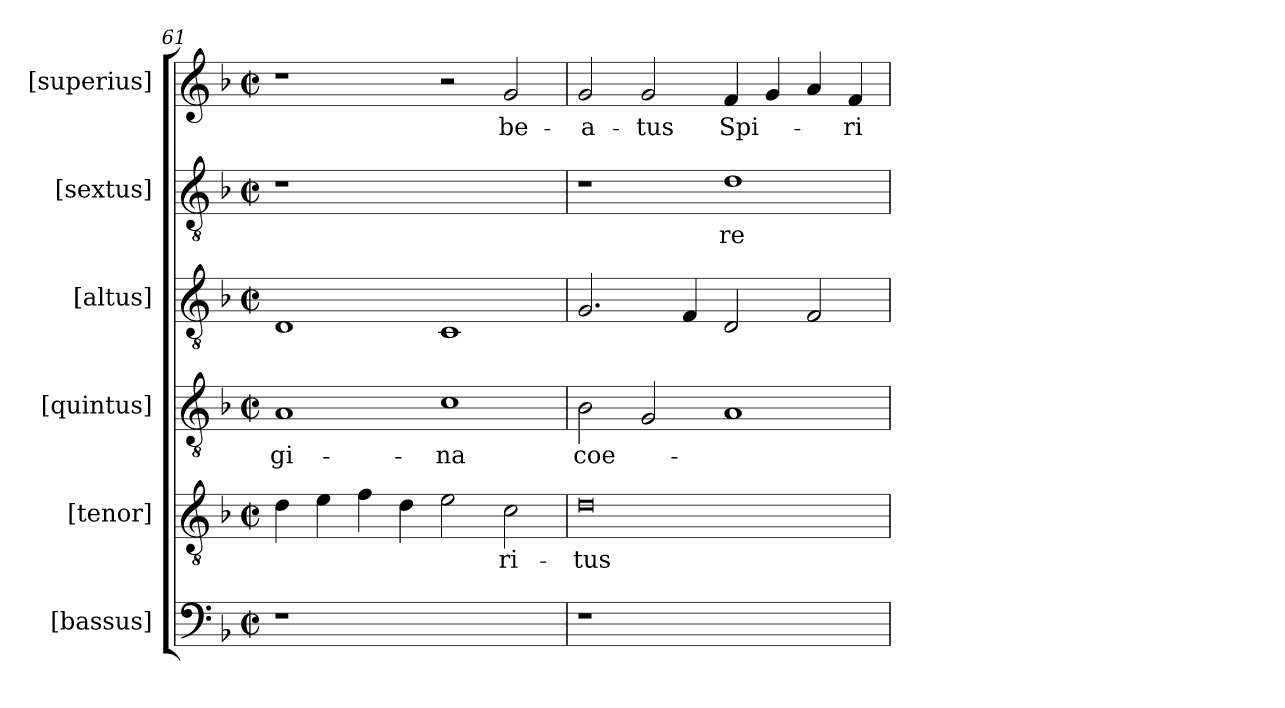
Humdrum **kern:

**kern	**kern	**text	**kern	**text	**kern	**kern	**text	**kern	**text
*part6	*part5	*part5	*part4	*part4	*part3	*part2	*part2	*part1	*part1
*staff6	*staff5	*staff5	*staff4	*staff4	*staff3	*staff2	*staff2	*staff1	*staff1
*I"[bassus]	*I"[tenor]	*	*I"[quintus]	*	*I"[altus]	*I"[sextus]	*	*I"[superius]	*
*I'[bassus]	*I'[tenor]	*	*I'[quintus]	*	*I'[altus]	*I'[sextus]	*	*I'[superius]	*
*clefF4	*clefGv2	*	*clefGv2	*	*clefGv2	*clefGv2	*	*clefG2	*
*k[b-]	*k[b-]	*	*k[b-]	*	*k[b-]	*k[b-]	*	*k[b-]	*
*F:	*F:	*	*F:	*	*F:	*F:	*	*F:	*
*M2/2	*M2/2	*	*M2/2	*	*M2/2	*M2/2	*	*M2/2	*
*met(c|)	*met(c|)	*	*met(c|)	*	*met(c|)	*met(c|)	*	*met(c|)	*
=61	=61	=61	=61	=61	=61	=61	=61	=61	=61
!	!	!	!	!LO:LY:b:cj	!	!	!	!	!
1r	4d\	.	1A	-gi-	1D	1r	.	1r	.
.	4e\	.	.	.	.	.	.	.	.
.	4f\	.	.	.	.	.	.	.	.
.	4d\	.	.	.	.	.	.	.	.
!	!	!	!	!LO:LY:b:cj	!	!	!	!	!
1ryy	2e\	.	1c	-na	1C	1ryy	.	2r	.
!	!	!LO:LY:b:cj	!	!	!	!	!	!	!LO:LY:b:cj
.	2c\	-ri-	.	.	.	.	.	2g/	be-
=62	=62	=62	=62	=62	=62	=62	=62	=62	=62
!	!	!LO:LY:b:cj	!	!LO:LY:b:cj	!	!	!	!	!LO:LY:b:cj
1r	0d	-tus	2B-\	coe-	2.G/	1r	.	2g/	-a-
!	!	!	!	!	!	!	!	!	!LO:LY:b:cj
.	.	.	2G/	.	.	.	.	2g/	-tus
.	.	.	.	.	4F/	.	.	.	.
!	!	!	!	!	!	!	!LO:LY:b:cj	!	!LO:LY:b:cj
1ryy	.	.	1A	.	2D/	1d	re-	4f/	Spi-
.	.	.	.	.	.	.	.	4g/	.
.	.	.	.	.	2F/	.	.	4a/	.
!	!	!	!	!	!	!	!	!	!LO:LY:b:cj
.	.	.	.	.	.	.	.	4f/	-ri-
=	=	=	=	=	=	=	=	=	=
*-	*-	*-	*-	*-	*-	*-	*-	*-	*-
